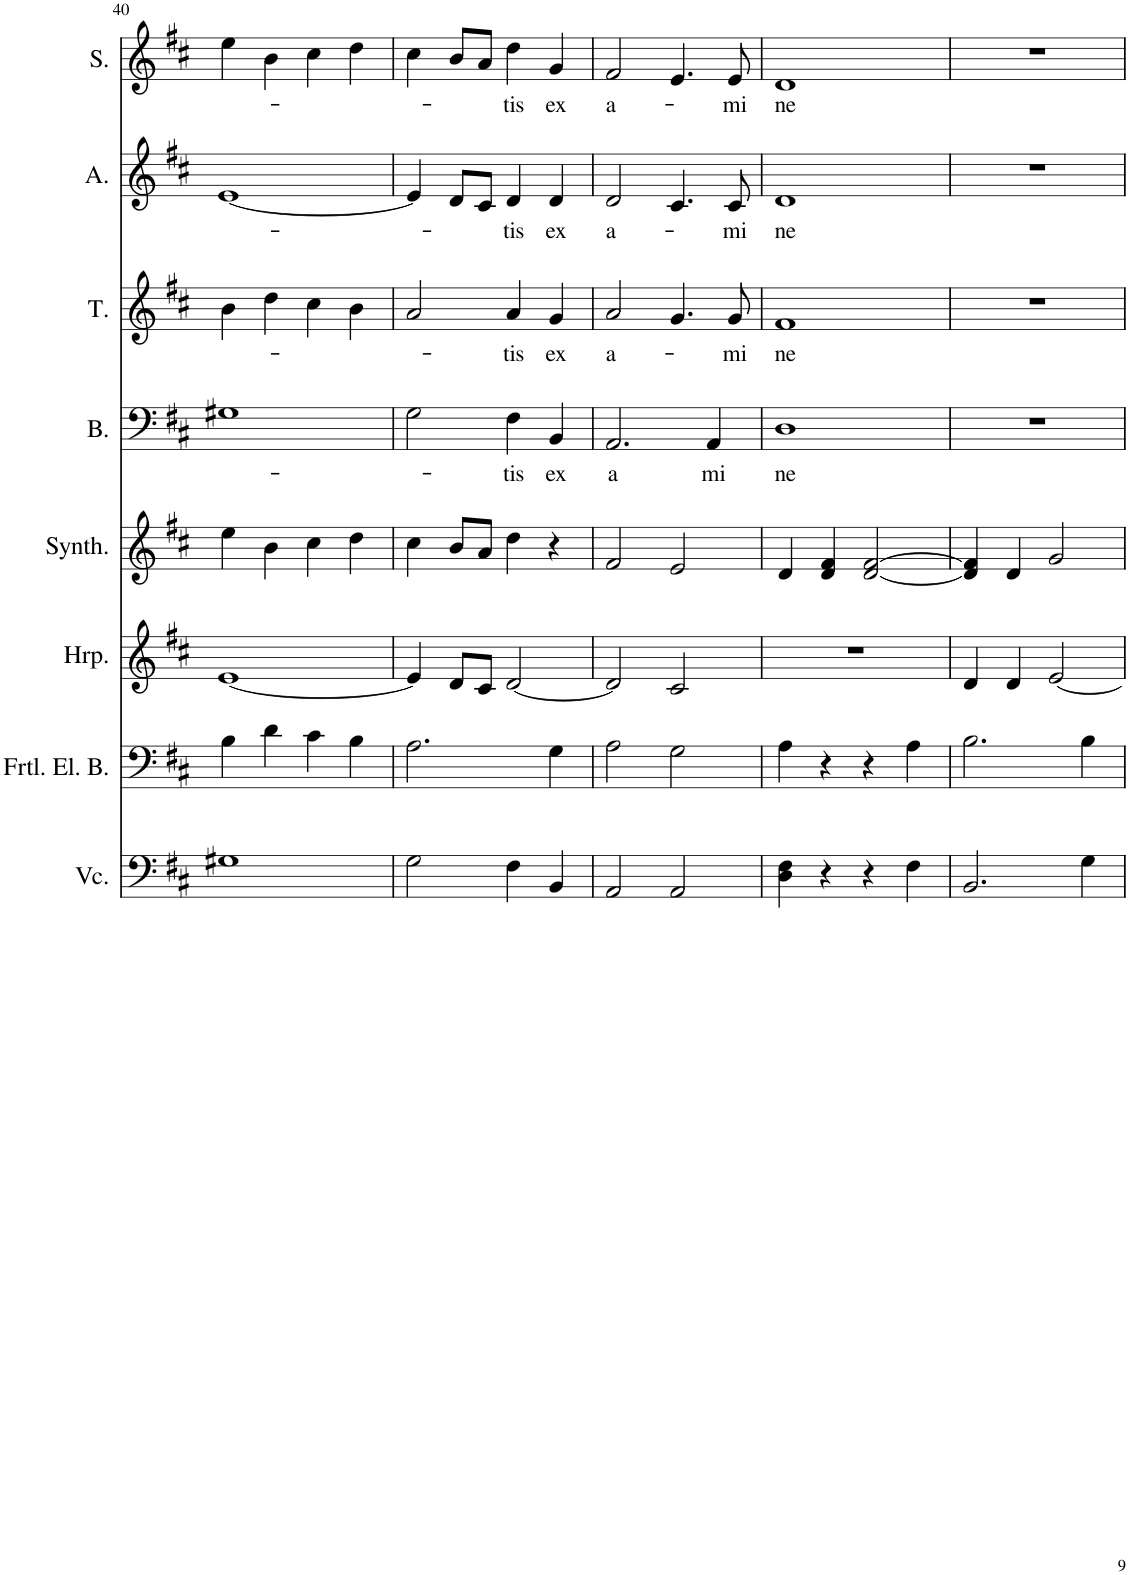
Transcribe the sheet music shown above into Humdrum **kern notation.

**kern	**kern	**kern	**kern	**kern	**text	**kern	**text	**kern	**text	**kern	**text
*part8	*part7	*part6	*part5	*part4	*part4	*part3	*part3	*part2	*part2	*part1	*part1
*staff8	*staff7	*staff6	*staff5	*staff4	*staff4	*staff3	*staff3	*staff2	*staff2	*staff1	*staff1
*I"Violoncello	*I"Fretless Electric Bass	*I"Harp	*I"String Synthesizer	*I"Bass	*	*I"Tenor	*	*I"Alto	*	*I"Soprano	*
*I'Vc.	*I'Frtl. El. B.	*I'Hrp.	*I'Synth.	*I'B.	*	*I'T.	*	*I'A.	*	*I'S.	*
!!LO:PB:g=z
*clefF4	*clefF4	*clefG2	*clefG2	*clefF4	*	*clefG2	*	*clefG2	*	*clefG2	*
*k[f#c#]	*k[f#c#]	*k[f#c#]	*k[f#c#]	*k[f#c#]	*	*k[f#c#]	*	*k[f#c#]	*	*k[f#c#]	*
*M4/4	*M4/4	*M4/4	*M4/4	*M4/4	*	*M4/4	*	*M4/4	*	*M4/4	*
=40	=40	=40	=40	=40	=40	=40	=40	=40	=40	=40	=40
1G#X	4B\	[1e	4ee\	1G#X	.	4b\	.	[1e	.	4ee\	.
.	4d\	.	4b\	.	.	4dd\	.	.	.	4b\	.
.	4c#\	.	4cc#\	.	.	4cc#\	.	.	.	4cc#\	.
.	4B\	.	4dd\	.	.	4b\	.	.	.	4dd\	.
=41	=41	=41	=41	=41	=41	=41	=41	=41	=41	=41	=41
2G\	2.A\	4e/]	4cc#\	2G\	.	2a/	.	4e/]	.	4cc#\	.
.	.	8d/L	8b/L	.	.	.	.	8d/L	.	8b/L	.
.	.	8c#/J	8a/J	.	.	.	.	8c#/J	.	8a/J	.
!	!	!	!	!	!LO:LY:b	!	!LO:LY:b	!	!LO:LY:b	!	!LO:LY:b
4F#\	.	[2d/	4dd\	4F#\	tis	4a/	-tis	4d/	-tis	4dd\	-tis
!	!	!	!	!	!LO:LY:b	!	!LO:LY:b	!	!LO:LY:b	!	!LO:LY:b
4BB/	4G\	.	4r	4BB/	ex	4g/	ex	4d/	ex	4g/	ex
=42	=42	=42	=42	=42	=42	=42	=42	=42	=42	=42	=42
!	!	!	!	!	!LO:LY:b	!	!LO:LY:b	!	!LO:LY:b	!	!LO:LY:b
2AA/	2A\	2d/]	2f#/	2.AA/	a	2a/	a-	2d/	a-	2f#/	a-
2AA/	2G\	2c#/	2e/	.	.	4.g/	.	4.c#/	.	4.e/	.
!	!	!	!	!	!LO:LY:b	!	!	!	!	!	!
.	.	.	.	4AA/	mi	.	.	.	.	.	.
!	!	!	!	!	!	!	!LO:LY:b	!	!LO:LY:b	!	!LO:LY:b
.	.	.	.	.	.	8g/	-mi	8c#/	-mi	8e/	-mi
=43	=43	=43	=43	=43	=43	=43	=43	=43	=43	=43	=43
!	!	!	!	!	!LO:LY:b	!	!LO:LY:b	!	!LO:LY:b	!	!LO:LY:b
4D\ 4F#\	4A\	1r	4d/	1D	ne	1f#	ne	1d	ne	1d	ne
4r	4r	.	4d/ 4f#/	.	.	.	.	.	.	.	.
4r	4r	.	[2d/ [2f#/	.	.	.	.	.	.	.	.
4F#\	4A\	.	.	.	.	.	.	.	.	.	.
=44	=44	=44	=44	=44	=44	=44	=44	=44	=44	=44	=44
2.BB/	2.B\	4d/	4d/] 4f#/]	1r	.	1r	.	1r	.	1r	.
.	.	4d/	4d/	.	.	.	.	.	.	.	.
.	.	[2e/	2g/	.	.	.	.	.	.	.	.
4G\	4B\	.	.	.	.	.	.	.	.	.	.
=	=	=	=	=	=	=	=	=	=	=	=
*-	*-	*-	*-	*-	*-	*-	*-	*-	*-	*-	*-
